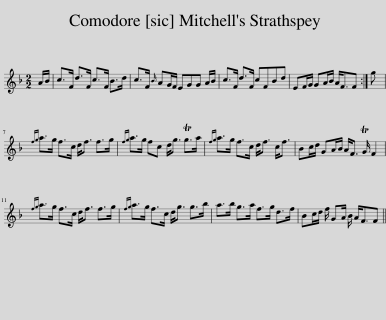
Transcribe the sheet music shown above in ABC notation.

X:1
L:1/8
M:2/2
I:linebreak $
K:F
V:1 treble
V:1
 A/B/ | c>F d>F c>F B>d | c>F{B} AG/F/ EGG A/B/ | c>F d>F cFBd | EF/G/ GA/B/ A<FF :| %5
 g |${fg} a>g f>c d<f f>g |{fg} a>g fc d<g Tg>a |{fg} a>g f>c d<f c<f | Bc/d/ GA/B/ A<F TG/ F2 |$ %10
{fg} a>g f>c d<f f>g |{fg} a>g f>c d<g g>b | a>b g>a f>g d>f | Bc/d/ f/ GA/ B/ A<FF || %14
